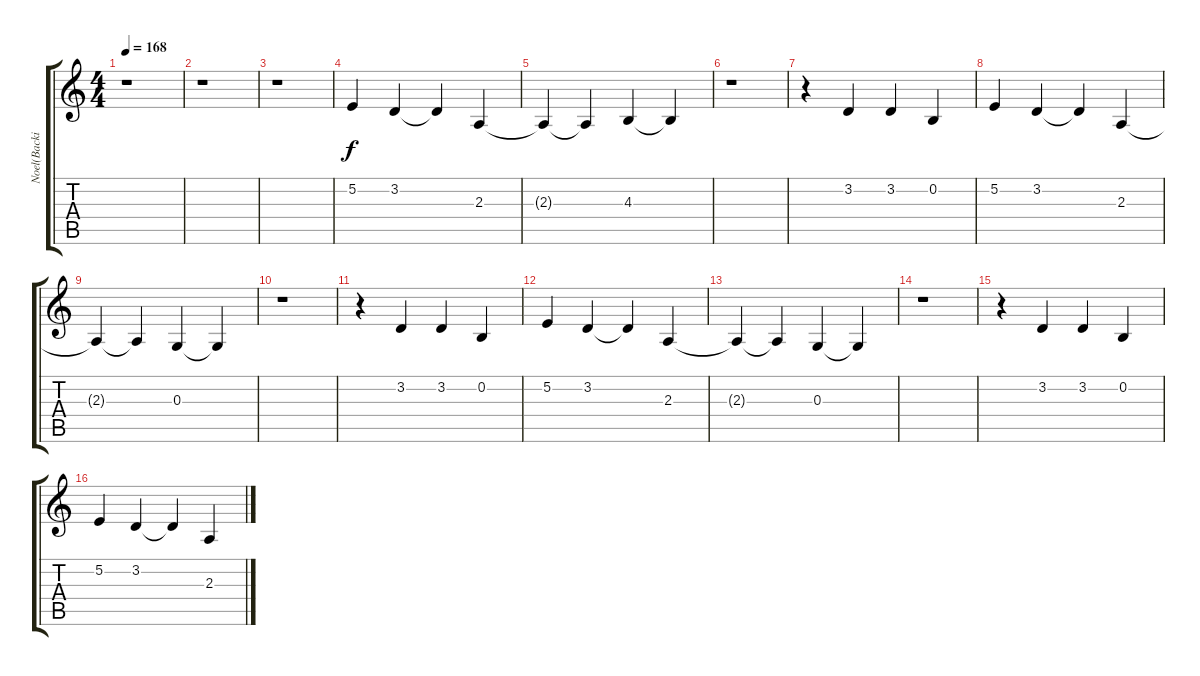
\track ("Noel(Backing Vocal)" "Noel(Backi") {instrument oboe}
\staff {score tabs}
\tuning (E4 B3 G3 D3 A2 E2) {hide}
\ts (4 4)
\tempo 168
\clef g2
\ks c
r.1{dy f} |
r.1 |
r.1 |
5.2.4 3.2.4 3.2{t}.4 2.3.4 |
2.3{t}.4 2.3{t}.4 4.3.4 4.3{t}.4 |
r.1 |
r.4 3.2.4 3.2.4 0.2.4 |
5.2.4 3.2.4 3.2{t}.4 2.3.4 |
2.3{t}.4 2.3{t}.4 0.3.4 0.3{t}.4 |
r.1 |
r.4 3.2.4 3.2.4 0.2.4 |
5.2.4 3.2.4 3.2{t}.4 2.3.4 |
2.3{t}.4 2.3{t}.4 0.3.4 0.3{t}.4 |
r.1 |
r.4 3.2.4 3.2.4 0.2.4 |
5.2.4 3.2.4 3.2{t}.4 2.3.4
